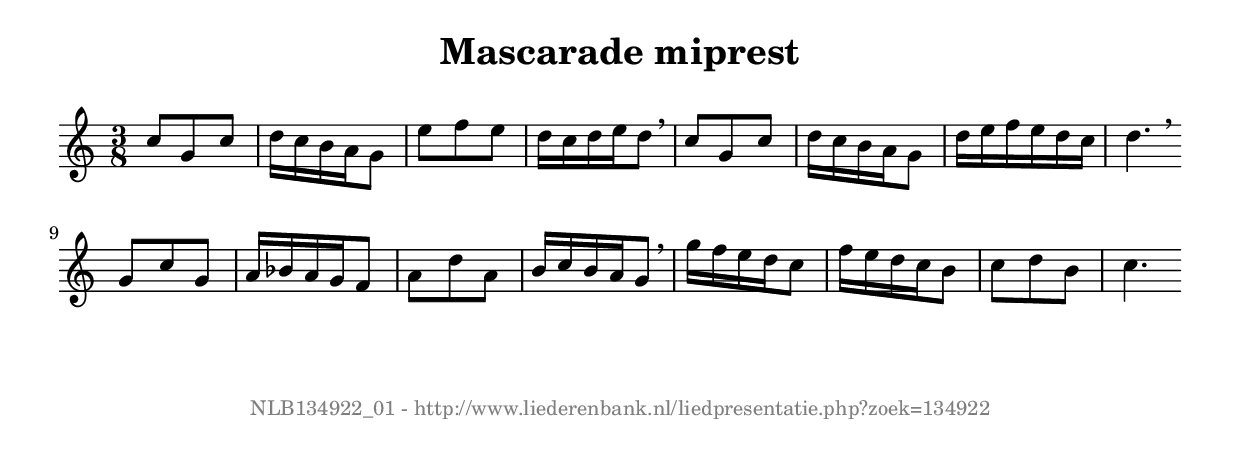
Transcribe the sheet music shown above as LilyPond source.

%
% produced by wce2krn 1.64 (7 June 2014)
%
\version"2.16"
#(append! paper-alist '(("long" . (cons (* 210 mm) (* 2000 mm)))))
#(set-default-paper-size "long")
sb = {\breathe}
mBreak = {\breathe }
bBreak = {\breathe }
x = {\once\override NoteHead #'style = #'cross }
gl=\glissando
itime={\override Staff.TimeSignature #'stencil = ##f }
ficta = {\once\set suggestAccidentals = ##t}
fine = {\once\override Score.RehearsalMark #'self-alignment-X = #1 \mark \markup {\italic{Fine}}}
dc = {\once\override Score.RehearsalMark #'self-alignment-X = #1 \mark \markup {\italic{D.C.}}}
dcf = {\once\override Score.RehearsalMark #'self-alignment-X = #1 \mark \markup {\italic{D.C. al Fine}}}
dcc = {\once\override Score.RehearsalMark #'self-alignment-X = #1 \mark \markup {\italic{D.C. al Coda}}}
ds = {\once\override Score.RehearsalMark #'self-alignment-X = #1 \mark \markup {\italic{D.S.}}}
dsf = {\once\override Score.RehearsalMark #'self-alignment-X = #1 \mark \markup {\italic{D.S. al Fine}}}
dsc = {\once\override Score.RehearsalMark #'self-alignment-X = #1 \mark \markup {\italic{D.S. al Coda}}}
pv = {\set Score.repeatCommands = #'((volta "1"))}
sv = {\set Score.repeatCommands = #'((volta "2"))}
tv = {\set Score.repeatCommands = #'((volta "3"))}
qv = {\set Score.repeatCommands = #'((volta "4"))}
xv = {\set Score.repeatCommands = #'((volta #f))}
\header{ tagline = ""
title = "Mascarade miprest"
}
\score {{
\key c \major
\relative g'
{
\set melismaBusyProperties = #'()
\time 3/8
\tempo 4=120
\override Score.MetronomeMark #'transparent = ##t
\override Score.RehearsalMark #'break-visibility = #(vector #t #t #f)
c8 g c d16 c b a g8 e'8 f e d16 c d e d8 \sb c g c d16 c b a g8 d'16 e f e d c d4. \bar ":|:" \bBreak
g,8 c g a16 bes a g f8 a d a b16 c b a g8 \sb g'16 f e d c8 f16 e d c b8 c d b c4. \bar ":|"
 }}
 \midi { }
 \layout {
            indent = 0.0\cm
}
}
\markup { \vspace #0 } \markup { \with-color #grey \fill-line { \center-column { \smaller "NLB134922_01 - http://www.liederenbank.nl/liedpresentatie.php?zoek=134922" } } }
